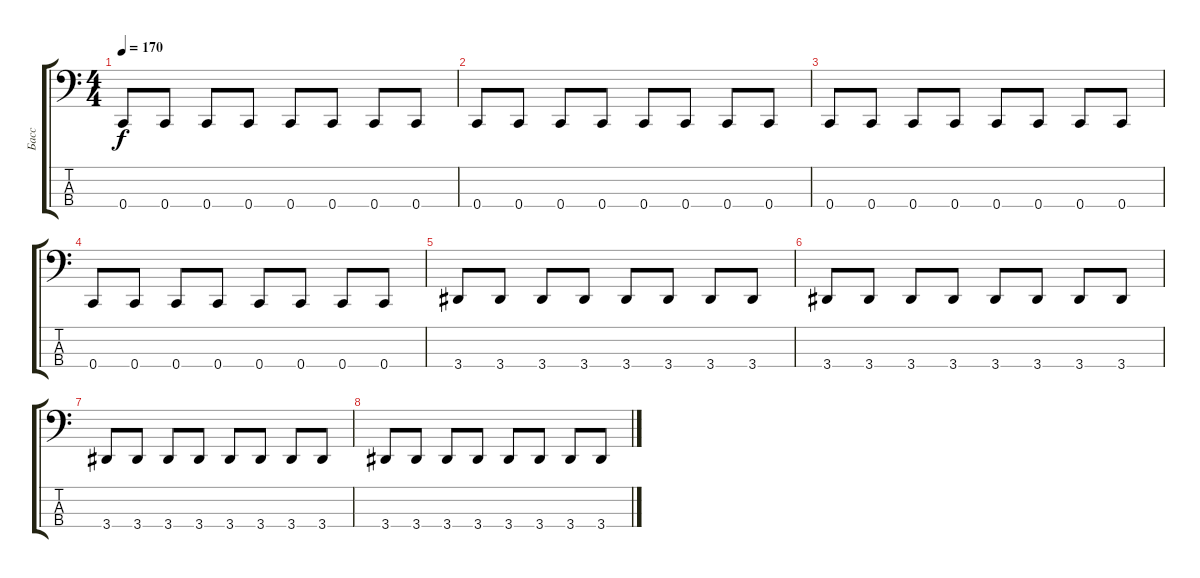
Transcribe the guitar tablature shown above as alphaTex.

\track ("Басс" "Басс") {instrument electricbassfinger}
\staff {score tabs}
\tuning (Bb1 Eb1 G1 C1) {hide}
\ts (4 4)
\tempo 170
\clef f4
\ks c
0.4.8{dy f} 0.4.8 0.4.8 0.4.8 0.4.8 0.4.8 0.4.8 0.4.8 |
0.4.8 0.4.8 0.4.8 0.4.8 0.4.8 0.4.8 0.4.8 0.4.8 |
0.4.8 0.4.8 0.4.8 0.4.8 0.4.8 0.4.8 0.4.8 0.4.8 |
0.4.8 0.4.8 0.4.8 0.4.8 0.4.8 0.4.8 0.4.8 0.4.8 |
3.4.8 3.4.8 3.4.8 3.4.8 3.4.8 3.4.8 3.4.8 3.4.8 |
3.4.8 3.4.8 3.4.8 3.4.8 3.4.8 3.4.8 3.4.8 3.4.8 |
3.4.8 3.4.8 3.4.8 3.4.8 3.4.8 3.4.8 3.4.8 3.4.8 |
3.4.8 3.4.8 3.4.8 3.4.8 3.4.8 3.4.8 3.4.8 3.4.8
